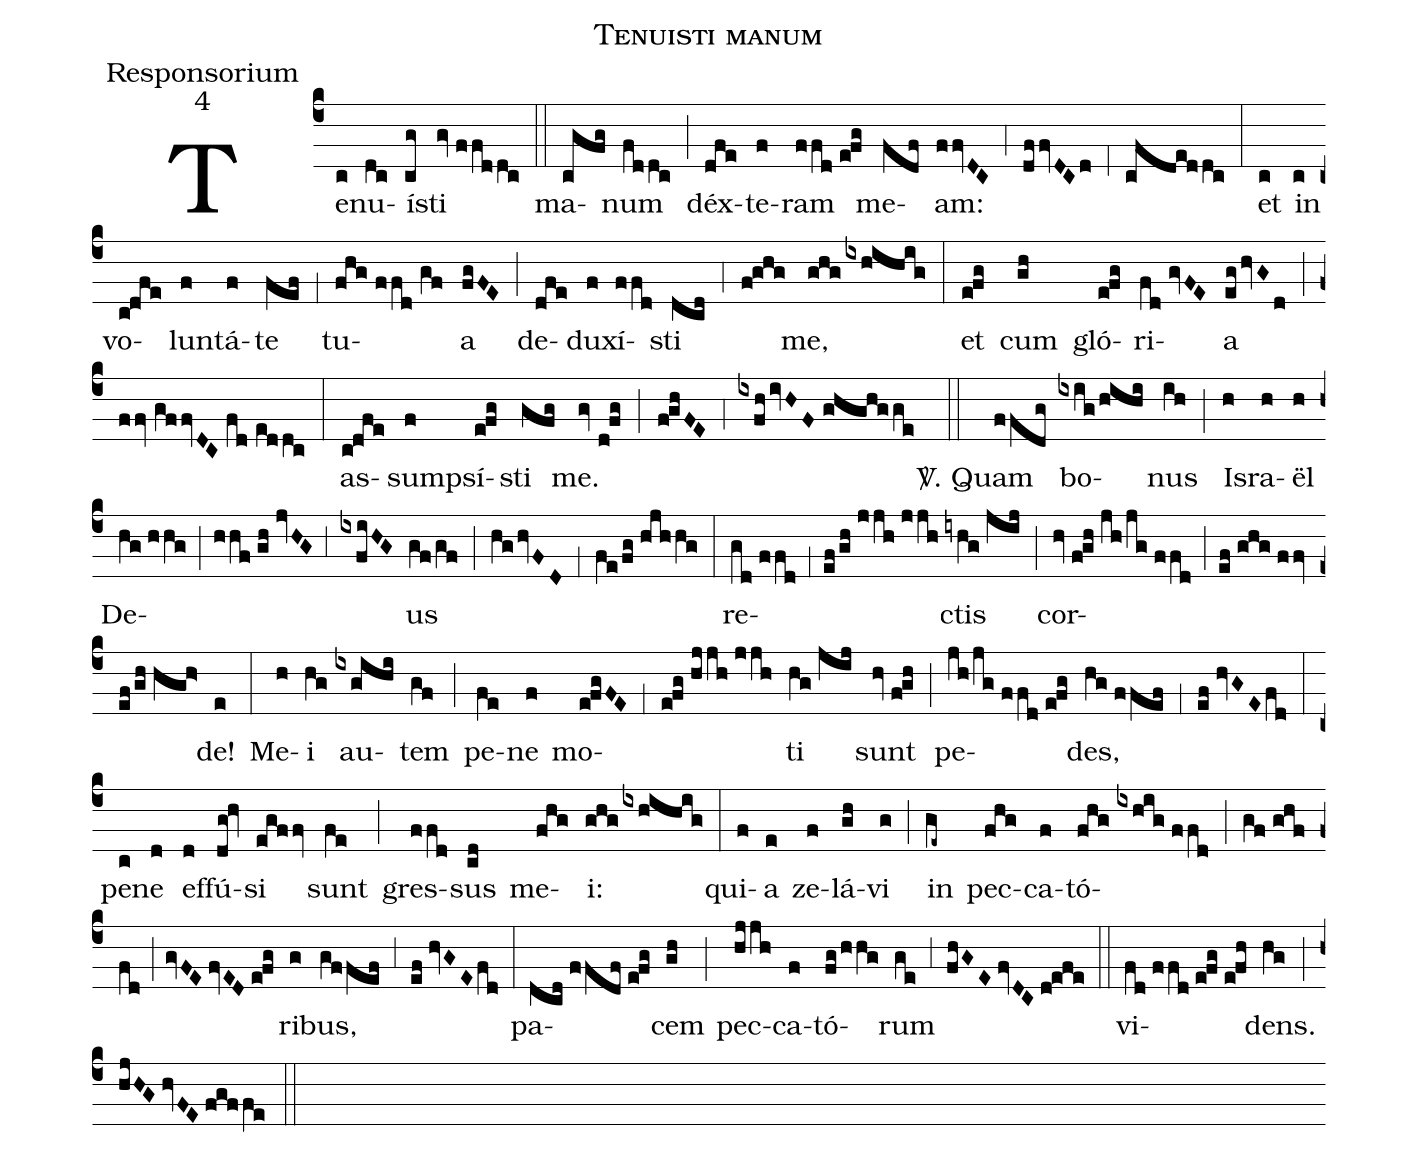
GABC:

name:Tenuisti manum;
office-part:Responsorium;
mode:4;
%%
(c4) Te(c)nu(dc)í(cg)sti(gv//ffddc) (::)
ma(cgfg)num(fddc) (;) déx(dfe)te(f)ram(ffd//e!fg) me(fdf)am:(ffvDC) (,4) (dffvDCd) (,2) (cfdeddc) (:)
et(c) in(c) vo(c!dfe)lun(f)tá(f)te(fef) (,1) tu(fhg//ffd//gf)a(fgFE) (;) de(dfe)du(f)xí(ffd)sti(dcd) (,4) (f!ghg) me,(ghg/ixhihig) (:)
et(e!fg) cum(gh) gló(e!fg)ri(fd//gvFE)a(eg/hvGd) (;) (ffv//gffvDC//fd//eddc) (:)
as(c!dfe)sum(f)psí(e!fg)sti(gfg) me.(gv//d!fg) (;) (f!ghFE) (,4) (ixfh/ivHF//ghghgge) (::)

<sp>V/</sp>. Quam(ffdg) bo(ixig/hihi)nus(ih) (;) Is(h)ra(h)ël(h) De(hg//hhg;hhf//gh//jvHG,3ixfiHG)us(gf/gf) (;) (hg/hvFD) (,1) (fe/fg//hjhhg) (:)
re(gd//ffd,1ef/gh//jjh//jjh)ctis(iyhg//jij) (;) cor(hv//f!gh//jh/jg//ffd;ef//ghg//ffv//ef/gh//hgh>)de!(e) (:)
Me(h)i(hg) au(ixgihi)tem(gf) (;) pe(fe)ne(f) mo(e!fgFE,1e!fg//hjjh//jjh)ti(hg//jij) sunt(hv//f!gh) (;) pe(jh/jg//ffd//e!fg)des,(hg//ffef) (,1) (ef//hvGE/fd) (:)
pe(c)ne(d) ef(d)fú(dg!hv)si(egffv) sunt(fe) (;) gres(ffd)sus(cd) me(fhg)i:(ghg/ixhihig) (:)
qui(f)a(e) ze(f)lá(gh)vi(g) (;) in(ge~) pec(fhg)ca(f)tó(fhg//ixhig//ffd;gf//ghffd;gvFE//fvED//e!fg)ri(g)bus,(gffef) (,3) (ef//hvGE/fd) (:)
pa(dcd//ffdf//e!fg)cem(gh) (;) pec(hjjh)ca(f)tó(fg/hhg)rum(ge) (,3) (fhGE//fvDC//d!efe) (::)
vi(fd//ffd//e!fg//e!fh)dens.(hg) (;) (hjHG//hvFE//fgffe) (::)
